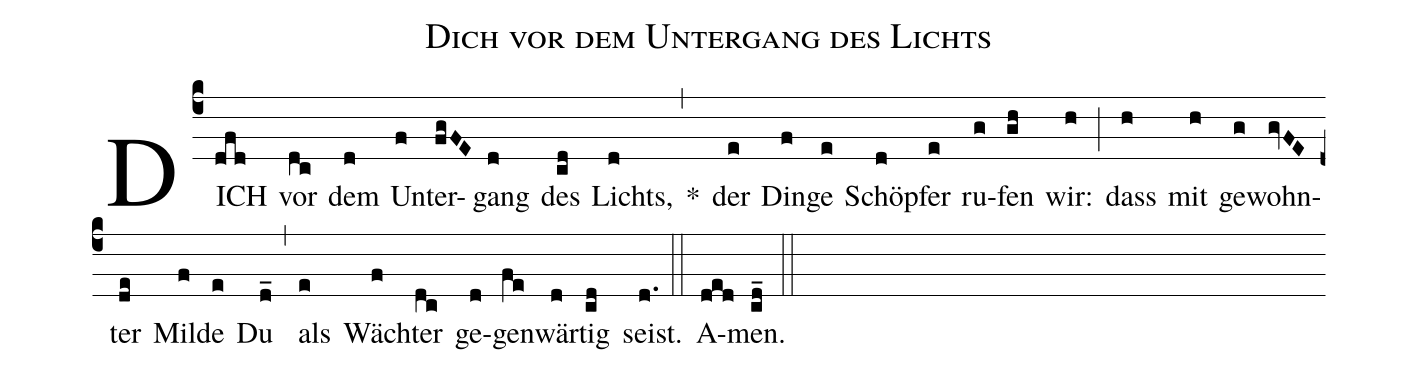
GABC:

name: Dich vor dem Untergang des Lichts;
%%
(c4) DICH(dfd) vor(dc) dem(d) Un(f)ter(fgFE)gang(d) des(cd) Lichts,(d) *(,) der(e) Din(f)ge(e) Schöp(d)fer(e) ru(g)fen(gh) wir:(h) (;) dass(h) mit(h) ge(g)wohn(gvFE)ter(de) Mil(f)de(e) Du(d_) (,) als(e) Wäch(f)ter(dc) ge(d)gen(fe)wär(d)tig(cd) seist.(d.) (::) A(ded)men.(cd_) (::)
